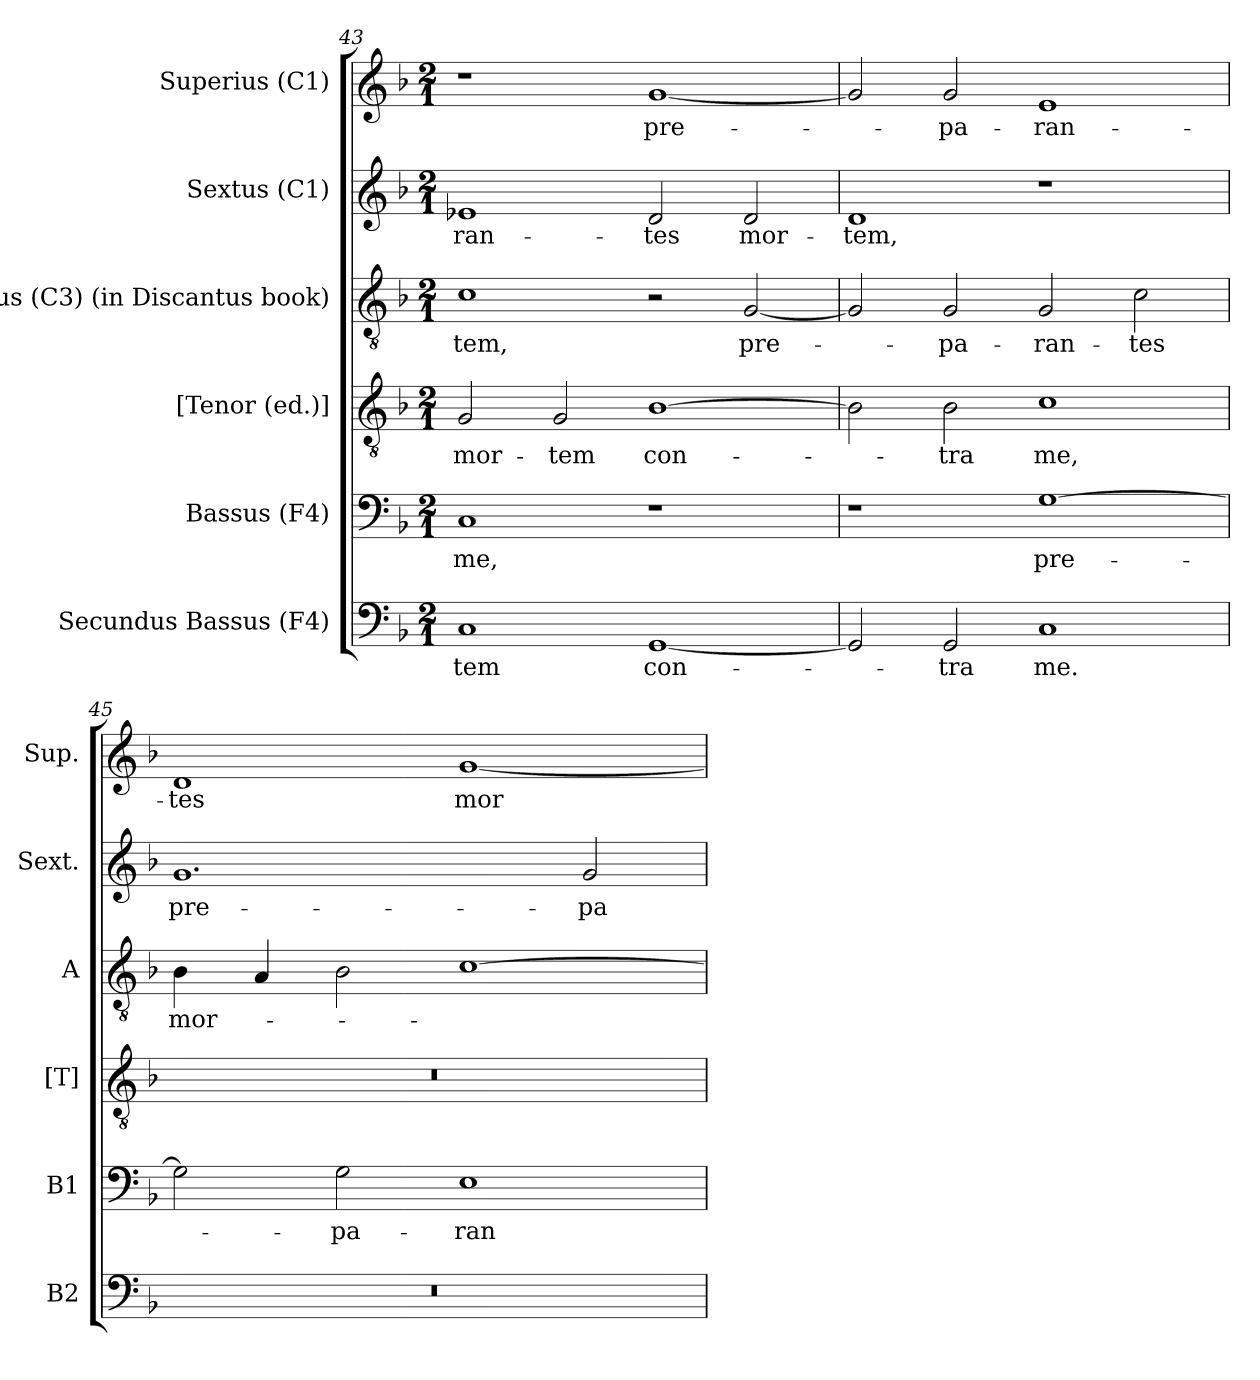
**kern	**text	**kern	**text	**kern	**text	**kern	**text	**kern	**text	**kern	**text
*part6	*part6	*part5	*part5	*part4	*part4	*part3	*part3	*part2	*part2	*part1	*part1
*staff6	*staff6	*staff5	*staff5	*staff4	*staff4	*staff3	*staff3	*staff2	*staff2	*staff1	*staff1
*I"Secundus Bassus (F4)	*	*I"Bassus (F4)	*	*I"[Tenor (ed.)]	*	*I"Altus (C3) (in Discantus book)	*	*I"Sextus (C1)	*	*I"Superius (C1)	*
*I'B2	*	*I'B1	*	*I'[T]	*	*I'A	*	*I'Sext.	*	*I'Sup.	*
*clefF4	*	*clefF4	*	*clefGv2	*	*clefGv2	*	*clefG2	*	*clefG2	*
*	*	*	*	*ITrd7c12	*	*	*	*	*	*	*
*k[b-]	*	*k[b-]	*	*k[b-]	*	*k[b-]	*	*k[b-]	*	*k[b-]	*
*F:	*	*F:	*	*F:	*	*F:	*	*F:	*	*F:	*
*M2/1	*	*M2/1	*	*M2/1	*	*M2/1	*	*M2/1	*	*M2/1	*
=43	=43	=43	=43	=43	=43	=43	=43	=43	=43	=43	=43
!	!LO:LY:b:color=#000000	!	!	!	!	!	!	!	!	!	!
!	!	!	!LO:LY:b:color=#000000	!	!	!	!	!	!	!	!
!	!	!	!	!	!LO:LY:b:color=#000000	!	!	!	!	!	!
!	!	!	!	!	!	!	!LO:LY:b:color=#000000	!	!	!	!
!	!	!	!	!	!	!	!	!	!LO:LY:b:color=#000000	!	!
1Ci	-tem	1Ci	me,	2GGi/	mor-	1ci	-tem,	1e-Xi	-ran-	1r	.
!	!	!	!	!	!LO:LY:b:color=#000000	!	!	!	!	!	!
.	.	.	.	2GGi/	-tem	.	.	.	.	.	.
!	!LO:LY:b:color=#000000	!	!	!	!	!	!	!	!	!	!
!	!	!	!	!	!LO:LY:b:color=#000000	!	!	!	!	!	!
!	!	!	!	!	!	!	!	!	!LO:LY:b:color=#000000	!	!
!	!	!	!	!	!	!	!	!	!	!	!LO:LY:b:color=#000000
[1GGi	con-	1r	.	[1BB-i	con-	2r	.	2di/	-tes	[1gi	pre-
!	!	!	!	!	!	!	!LO:LY:b:color=#000000	!	!	!	!
!	!	!	!	!	!	!	!	!	!LO:LY:b:color=#000000	!	!
.	.	.	.	.	.	[2Gi/	pre-	2di/	mor-	.	.
=44	=44	=44	=44	=44	=44	=44	=44	=44	=44	=44	=44
!	!	!	!	!	!	!	!	!	!LO:LY:b:color=#000000	!	!
2GGi/]	.	1r	.	2BB-i\]	.	2Gi/]	.	1di	-tem,	2gi/]	.
!	!LO:LY:b:color=#000000	!	!	!	!	!	!	!	!	!	!
!	!	!	!	!	!LO:LY:b:color=#000000	!	!	!	!	!	!
!	!	!	!	!	!	!	!LO:LY:b:color=#000000	!	!	!	!
!	!	!	!	!	!	!	!	!	!	!	!LO:LY:b:color=#000000
2GGi/	-tra	.	.	2BB-i\	-tra	2Gi/	-pa-	.	.	2gi/	-pa-
!	!LO:LY:b:color=#000000	!	!	!	!	!	!	!	!	!	!
!	!	!	!LO:LY:b:color=#000000	!	!	!	!	!	!	!	!
!	!	!	!	!	!LO:LY:b:color=#000000	!	!	!	!	!	!
!	!	!	!	!	!	!	!LO:LY:b:color=#000000	!	!	!	!
!	!	!	!	!	!	!	!	!	!	!	!LO:LY:b:color=#000000
1Ci	me.	[1Gi	pre-	1Ci	me,	2Gi/	-ran-	1r	.	1ei	-ran-
!	!	!	!	!	!	!	!LO:LY:b:color=#000000	!	!	!	!
.	.	.	.	.	.	2ci\	-tes	.	.	.	.
=45	=45	=45	=45	=45	=45	=45	=45	=45	=45	=45	=45
!LO:N:vis=1	!	!	!	!LO:N:vis=1	!	!	!	!	!	!	!
!	!	!	!	!	!	!	!LO:LY:b:color=#000000	!	!	!	!
!	!	!	!	!	!	!	!	!	!LO:LY:b:color=#000000	!	!
!	!	!	!	!	!	!	!	!	!	!	!LO:LY:b:color=#000000
0r	.	2Gi\]	.	0r	.	4B-i\	mor-	1.gi	pre-	1di	-tes
.	.	.	.	.	.	4Ai/	.	.	.	.	.
!	!	!	!LO:LY:b:color=#000000	!	!	!	!	!	!	!	!
.	.	2Gi\	-pa-	.	.	2B-i\	.	.	.	.	.
!	!	!	!LO:LY:b:color=#000000	!	!	!	!	!	!	!	!
!	!	!	!	!	!	!	!	!	!	!	!LO:LY:b:color=#000000
.	.	1Ei	-ran-	.	.	[1ci	.	.	.	[1gi	mor-
!	!	!	!	!	!	!	!	!	!LO:LY:b:color=#000000	!	!
.	.	.	.	.	.	.	.	2gi/	-pa-	.	.
=	=	=	=	=	=	=	=	=	=	=	=
*-	*-	*-	*-	*-	*-	*-	*-	*-	*-	*-	*-
